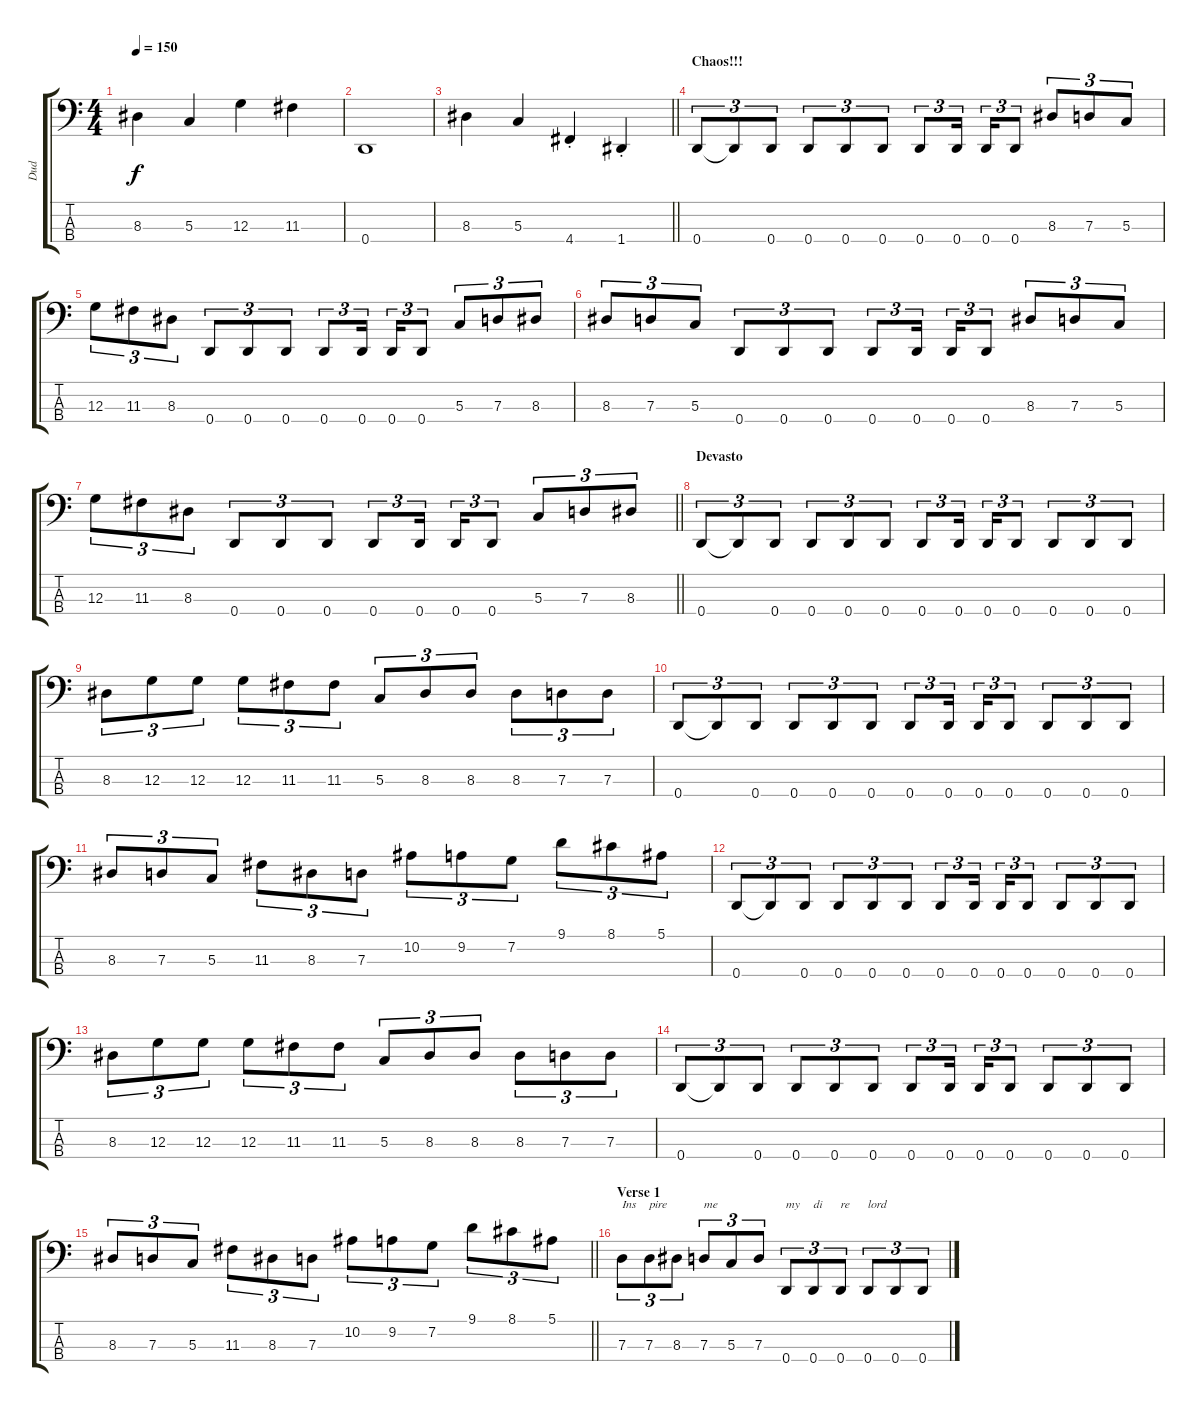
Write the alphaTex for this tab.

\track ("Dud" "Dud") {instrument electricbassfinger}
\staff {score tabs}
\tuning (F2 C2 G1 D1) {hide}
\ts (4 4)
\tempo 150
\clef f4
\ks c
8.3.4{dy f} 5.3.4 12.3.4 11.3.4 |
0.4.1 |
\barLineRight lightlight
8.3.4 5.3.4 4.4{st}.4{instrument slapbass1} 1.4{st}.4 |
\section ("" "Chaos!!!")
0.4.8{tu (3 2) instrument electricbassfinger} 0.4{t}.8{tu (3 2)} 0.4.8{tu (3 2)} 0.4.8{tu (3 2)} 0.4.8{tu (3 2)} 0.4.8{tu (3 2)} 0.4.8{tu (3 2)} 0.4.16{tu (3 2) beam splitsecondary} 0.4.16{tu (3 2)} 0.4.8{tu (3 2)} 8.3.8{tu (3 2)} 7.3.8{tu (3 2)} 5.3.8{tu (3 2)} |
12.3.8{tu (3 2)} 11.3.8{tu (3 2)} 8.3.8{tu (3 2)} 0.4.8{tu (3 2)} 0.4.8{tu (3 2)} 0.4.8{tu (3 2)} 0.4.8{tu (3 2)} 0.4.16{tu (3 2) beam splitsecondary} 0.4.16{tu (3 2)} 0.4.8{tu (3 2)} 5.3.8{tu (3 2)} 7.3.8{tu (3 2)} 8.3.8{tu (3 2)} |
8.3.8{tu (3 2)} 7.3.8{tu (3 2)} 5.3.8{tu (3 2)} 0.4.8{tu (3 2)} 0.4.8{tu (3 2)} 0.4.8{tu (3 2)} 0.4.8{tu (3 2)} 0.4.16{tu (3 2) beam splitsecondary} 0.4.16{tu (3 2)} 0.4.8{tu (3 2)} 8.3.8{tu (3 2)} 7.3.8{tu (3 2)} 5.3.8{tu (3 2)} |
\barLineRight lightlight
12.3.8{tu (3 2)} 11.3.8{tu (3 2)} 8.3.8{tu (3 2)} 0.4.8{tu (3 2)} 0.4.8{tu (3 2)} 0.4.8{tu (3 2)} 0.4.8{tu (3 2)} 0.4.16{tu (3 2) beam splitsecondary} 0.4.16{tu (3 2)} 0.4.8{tu (3 2)} 5.3.8{tu (3 2)} 7.3.8{tu (3 2)} 8.3.8{tu (3 2)} |
\section ("" "Devasto")
0.4.8{tu (3 2)} 0.4{t}.8{tu (3 2)} 0.4.8{tu (3 2)} 0.4.8{tu (3 2)} 0.4.8{tu (3 2)} 0.4.8{tu (3 2)} 0.4.8{tu (3 2)} 0.4.16{tu (3 2) beam splitsecondary} 0.4.16{tu (3 2)} 0.4.8{tu (3 2)} 0.4.8{tu (3 2)} 0.4.8{tu (3 2)} 0.4.8{tu (3 2)} |
8.3.8{tu (3 2)} 12.3.8{tu (3 2)} 12.3.8{tu (3 2)} 12.3.8{tu (3 2)} 11.3.8{tu (3 2)} 11.3.8{tu (3 2)} 5.3.8{tu (3 2)} 8.3.8{tu (3 2)} 8.3.8{tu (3 2)} 8.3.8{tu (3 2)} 7.3.8{tu (3 2)} 7.3.8{tu (3 2)} |
0.4.8{tu (3 2)} 0.4{t}.8{tu (3 2)} 0.4.8{tu (3 2)} 0.4.8{tu (3 2)} 0.4.8{tu (3 2)} 0.4.8{tu (3 2)} 0.4.8{tu (3 2)} 0.4.16{tu (3 2) beam splitsecondary} 0.4.16{tu (3 2)} 0.4.8{tu (3 2)} 0.4.8{tu (3 2)} 0.4.8{tu (3 2)} 0.4.8{tu (3 2)} |
8.3.8{tu (3 2)} 7.3.8{tu (3 2)} 5.3.8{tu (3 2)} 11.3.8{tu (3 2)} 8.3.8{tu (3 2)} 7.3.8{tu (3 2)} 10.2.8{tu (3 2)} 9.2.8{tu (3 2)} 7.2.8{tu (3 2)} 9.1.8{tu (3 2)} 8.1.8{tu (3 2)} 5.1.8{tu (3 2)} |
0.4.8{tu (3 2)} 0.4{t}.8{tu (3 2)} 0.4.8{tu (3 2)} 0.4.8{tu (3 2)} 0.4.8{tu (3 2)} 0.4.8{tu (3 2)} 0.4.8{tu (3 2)} 0.4.16{tu (3 2) beam splitsecondary} 0.4.16{tu (3 2)} 0.4.8{tu (3 2)} 0.4.8{tu (3 2)} 0.4.8{tu (3 2)} 0.4.8{tu (3 2)} |
8.3.8{tu (3 2)} 12.3.8{tu (3 2)} 12.3.8{tu (3 2)} 12.3.8{tu (3 2)} 11.3.8{tu (3 2)} 11.3.8{tu (3 2)} 5.3.8{tu (3 2)} 8.3.8{tu (3 2)} 8.3.8{tu (3 2)} 8.3.8{tu (3 2)} 7.3.8{tu (3 2)} 7.3.8{tu (3 2)} |
0.4.8{tu (3 2)} 0.4{t}.8{tu (3 2)} 0.4.8{tu (3 2)} 0.4.8{tu (3 2)} 0.4.8{tu (3 2)} 0.4.8{tu (3 2)} 0.4.8{tu (3 2)} 0.4.16{tu (3 2) beam splitsecondary} 0.4.16{tu (3 2)} 0.4.8{tu (3 2)} 0.4.8{tu (3 2)} 0.4.8{tu (3 2)} 0.4.8{tu (3 2)} |
\barLineRight lightlight
8.3.8{tu (3 2)} 7.3.8{tu (3 2)} 5.3.8{tu (3 2)} 11.3.8{tu (3 2)} 8.3.8{tu (3 2)} 7.3.8{tu (3 2)} 10.2.8{tu (3 2)} 9.2.8{tu (3 2)} 7.2.8{tu (3 2)} 9.1.8{tu (3 2)} 8.1.8{tu (3 2)} 5.1.8{tu (3 2)} |
\section ("" "Verse 1")
7.3.8{tu (3 2) txt "Ins" instrument electricbassfinger} 7.3.8{tu (3 2) txt "pire"} 8.3.8{tu (3 2)} 7.3.8{tu (3 2) txt "me"} 5.3.8{tu (3 2)} 7.3.8{tu (3 2)} 0.4.8{tu (3 2) txt "my"} 0.4.8{tu (3 2) txt "di"} 0.4.8{tu (3 2) txt "re"} 0.4.8{tu (3 2) txt "lord"} 0.4.8{tu (3 2)} 0.4.8{tu (3 2)}
